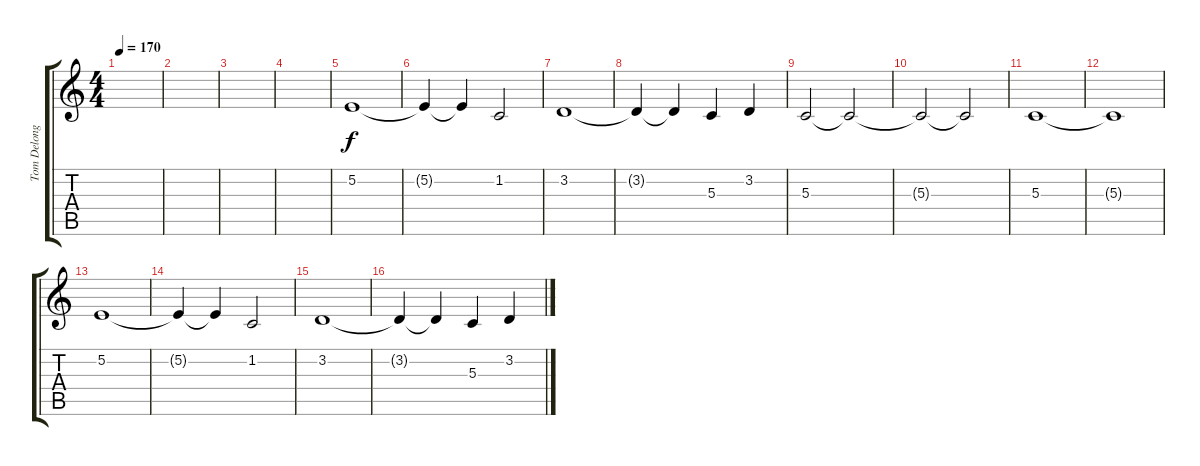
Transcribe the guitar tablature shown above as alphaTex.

\track ("Tom Delonge(Voice)" "Tom Delong") {instrument sopranosax}
\staff {score tabs}
\tuning (E4 B3 G3 D3 A2 E2) {hide}
\ts (4 4)
\tempo 170
\clef g2
\ks c
|
|
|
|
5.2.1 |
5.2{t}.4 5.2{t}.4 1.2.2 |
3.2.1 |
3.2{t}.4 3.2{t}.4 5.3.4 3.2.4 |
5.3.2 5.3{t}.2 |
5.3{t}.2 5.3{t}.2 |
5.3.1 |
5.3{t}.1 |
5.2.1 |
5.2{t}.4 5.2{t}.4 1.2.2 |
3.2.1 |
3.2{t}.4 3.2{t}.4 5.3.4 3.2.4
